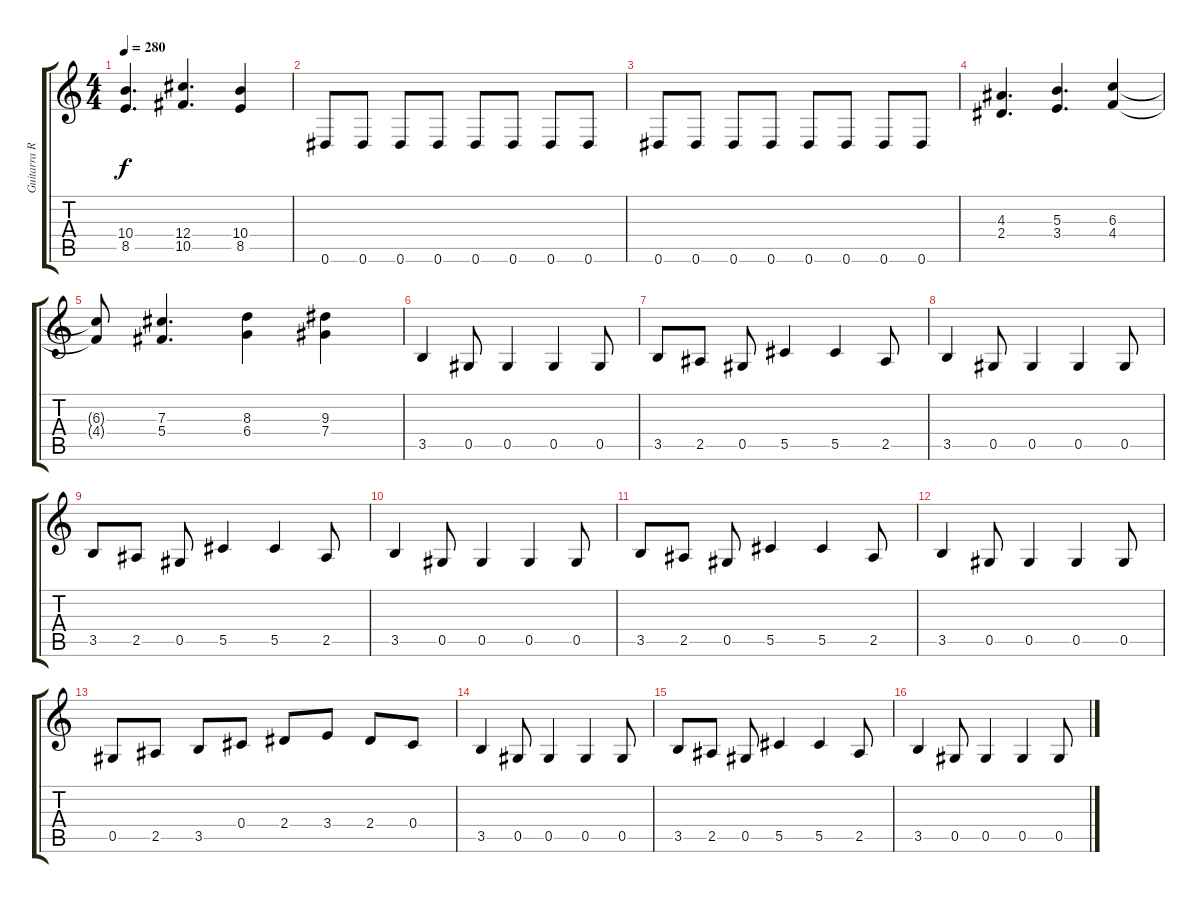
\track ("Guitarra Rítmica" "Guitarra R") {instrument overdrivenguitar}
\staff {score tabs}
\tuning (Eb4 Bb3 Gb3 Db3 Ab2 Eb2) {hide}
\ts (4 4)
\tempo 280
\clef g2
\ks c
(10.4 8.5).4{d dy f} (12.4 10.5).4{d} (10.4 8.5).4 |
0.6.8 0.6.8 0.6.8 0.6.8 0.6.8 0.6.8 0.6.8 0.6.8 |
0.6.8 0.6.8 0.6.8 0.6.8 0.6.8 0.6.8 0.6.8 0.6.8 |
(4.3 2.4).4{d} (5.3 3.4).4{d} (6.3 4.4).4 |
(6.3{t} 4.4{t}).8 (7.3 5.4).4{d} (8.3 6.4).4 (9.3 7.4).4 |
3.5.4 0.5.8 0.5.4 0.5.4 0.5.8 |
3.5.8 2.5.8 0.5.8 5.5.4 5.5.4 2.5.8 |
3.5.4 0.5.8 0.5.4 0.5.4 0.5.8 |
3.5.8 2.5.8 0.5.8 5.5.4 5.5.4 2.5.8 |
3.5.4 0.5.8 0.5.4 0.5.4 0.5.8 |
3.5.8 2.5.8 0.5.8 5.5.4 5.5.4 2.5.8 |
3.5.4 0.5.8 0.5.4 0.5.4 0.5.8 |
0.5.8 2.5.8 3.5.8 0.4.8 2.4.8 3.4.8 2.4.8 0.4.8 |
3.5.4 0.5.8 0.5.4 0.5.4 0.5.8 |
3.5.8 2.5.8 0.5.8 5.5.4 5.5.4 2.5.8 |
3.5.4 0.5.8 0.5.4 0.5.4 0.5.8
